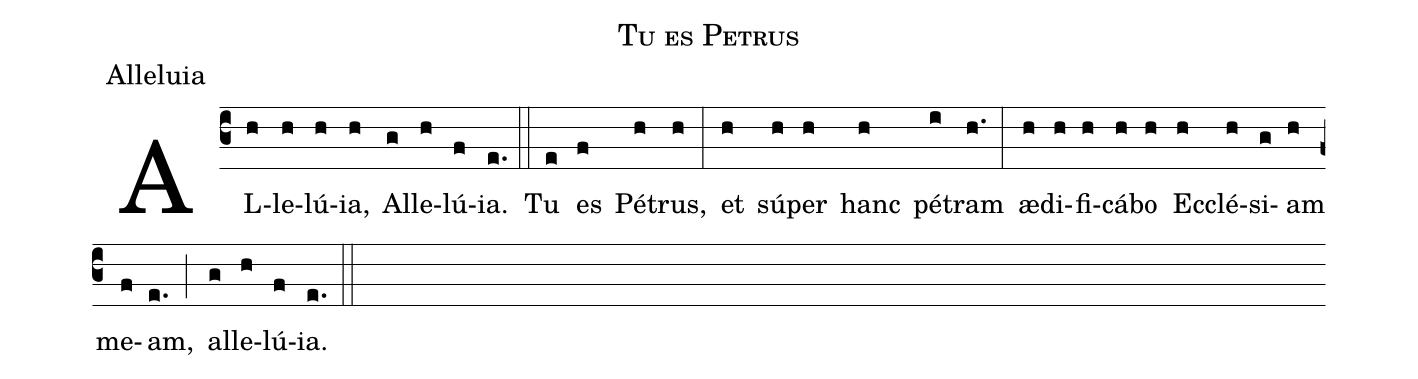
name:Tu es Petrus;
office-part:Alleluia;
%%
(c3) AL(h)le(h)lú(h)ia,(h) Al(g)le(h)lú(f)ia.(e.) (::)
Tu(e) es(f) Pé(h)trus,(h) (:) et(h) sú(h)per(h) hanc(h) pé(i)tram(h.) (:) æ(h)di(h)fi(h)cá(h)bo(h) Ec(h)clé(h)si(g)am(h) me(f)am,(e.) (;) al(g)le(h)lú(f)ia.(e.) (::)
